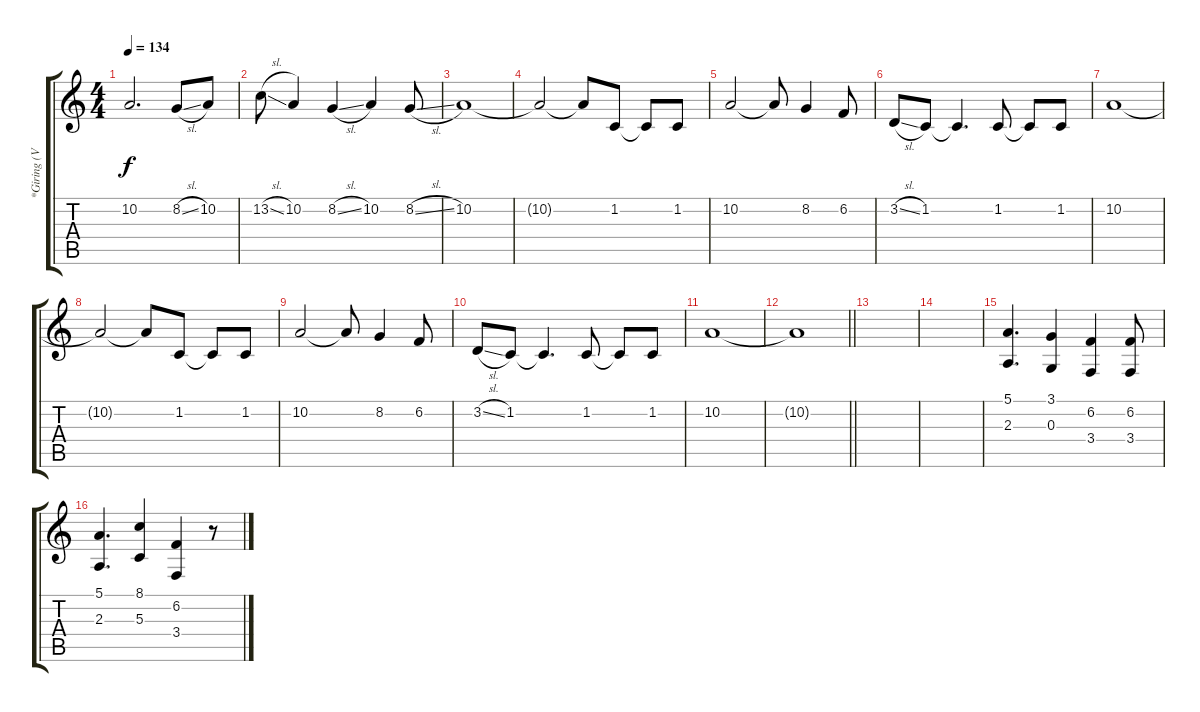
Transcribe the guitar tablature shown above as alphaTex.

\track ("*Giring (Vocal)" "*Giring (V") {instrument oboe}
\staff {score tabs}
\tuning (E4 B3 G3 D3 A2 E2) {hide}
\ts (4 4)
\tempo 134
\clef g2
\ks c
10.2.2{d dy f} 8.2{sl}.8 10.2.8 |
13.2{sl}.8 10.2.4 8.2{sl}.4 10.2.4 8.2{sl}.8 |
10.2.1 |
10.2{t}.2 10.2{t}.8 1.2.8 1.2{t}.8 1.2.8 |
10.2.2 10.2{t}.8 8.2.4 6.2.8 |
3.2{sl}.8 1.2.8 1.2{t}.4{d} 1.2.8 1.2{t}.8 1.2.8 |
10.2.1 |
10.2{t}.2 10.2{t}.8 1.2.8 1.2{t}.8 1.2.8 |
10.2.2 10.2{t}.8 8.2.4 6.2.8 |
3.2{sl}.8 1.2.8 1.2{t}.4{d} 1.2.8 1.2{t}.8 1.2.8 |
10.2.1 |
\barLineRight lightlight
10.2{t}.1 |
\section ("" "")
|
|
(5.1 2.3).4{d} (3.1 0.3).4 (6.2 3.4).4 (6.2 3.4).8 |
(5.1 2.3).4{d} (8.1 5.3).4 (6.2 3.4).4 r.8
